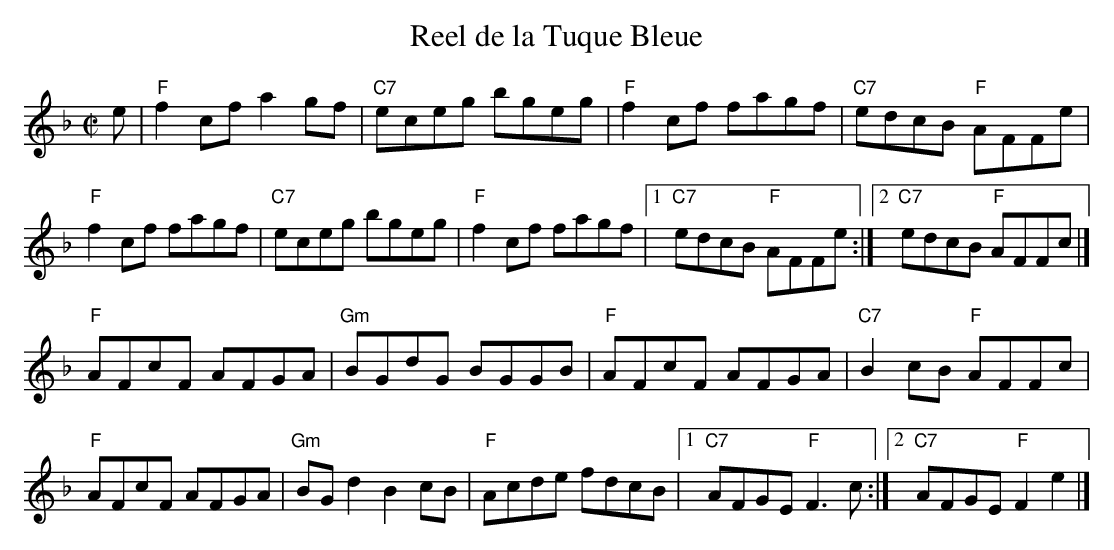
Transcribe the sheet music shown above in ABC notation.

X:1
T:Reel de la Tuque Bleue
M:C|
L:1/8
K:F
e|"F"f2cf a2gf|"C7"eceg bgeg|"F"f2cf fagf|"C7"edcB "F"AFFe|!
"F"f2 cf fagf|"C7"eceg bgeg|"F"f2cf fagf|1"C7"edcB "F"AFFe:|2"C7"edcB "F"AFFc|]!
"F"AFcF AFGA|"Gm"BGdG BGGB|"F"AFcF AFGA|"C7"B2cB "F"AFFc|!
"F"AFcF AFGA|"Gm"BGd2 B2cB|"F"Acde fdcB|1"C7"AFGE "F"F3c:|2"C7"AFGE "F"F2e2|]
